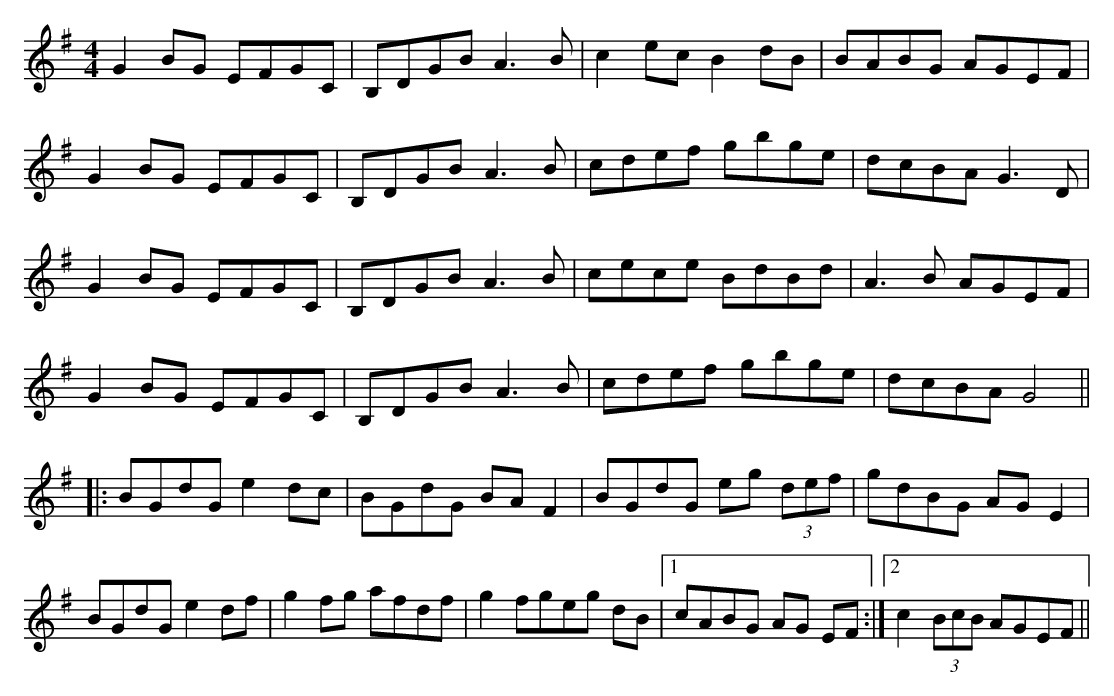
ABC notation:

X:1
M:4/4
K:G
G2 BG EFGC|B,DGB A3B|c2 ec B2 dB|BABG AGEF|
G2 BG EFGC|B,DGB A3B|cdef gbge|dcBA G3 D|
G2 BG EFGC|B,DGB A3B|cece BdBd|A3 B AGEF|
G2 BG EFGC|B,DGB A3B|cdef gbge|dcBA G4||
|:BGdG e2dc|BGdG BA F2|BGdG eg (3def|gdBG AGE2|
BGdG e2df|g2 fg afdf|g2 fgeg dB|1 cABG AG EF:|2 c2 (3BcB AGEF||
